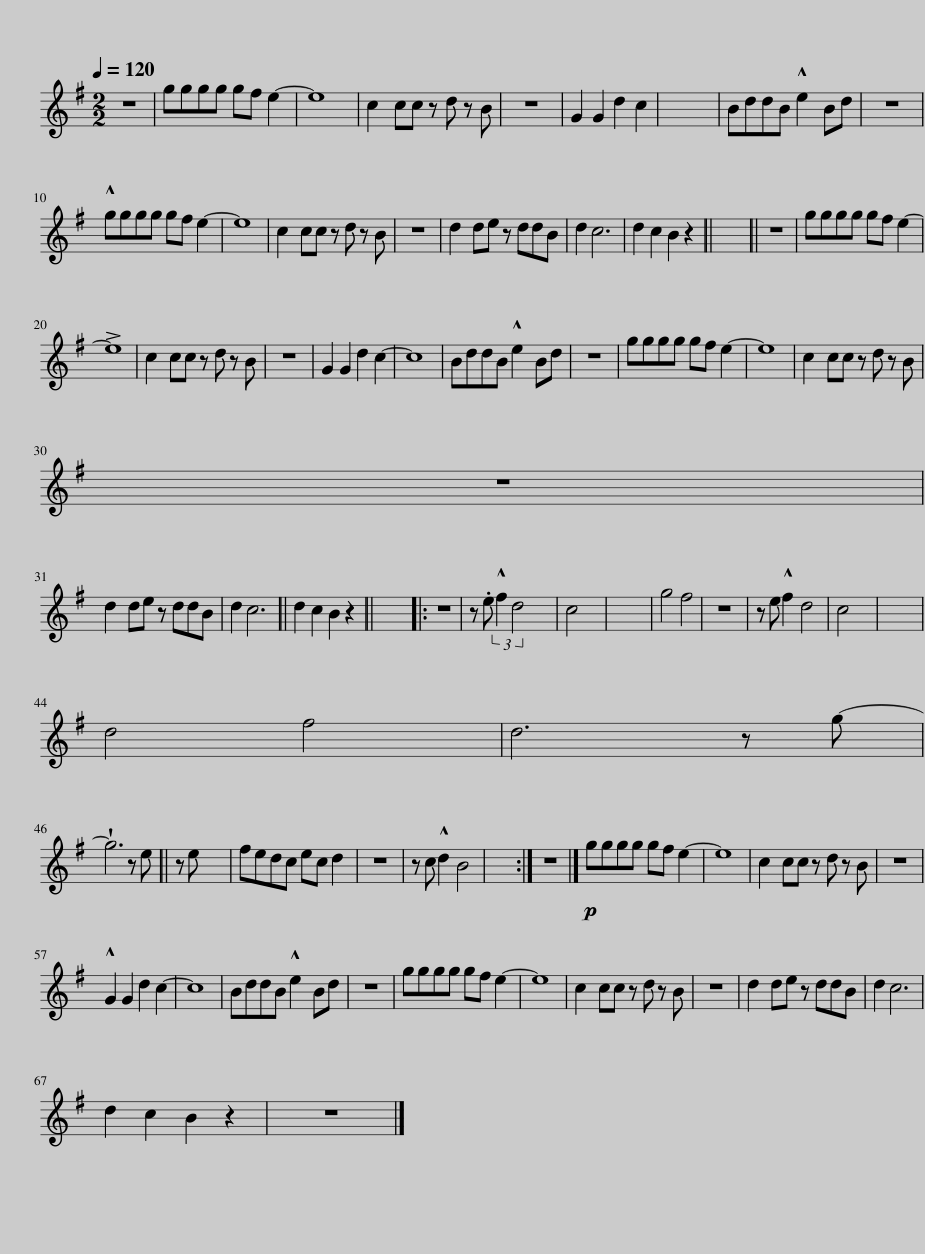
X:1
L:1/8
Q:1/4=120
M:2/2
I:linebreak $
K:G
V:1 treble
V:1
 z8 | gggg gf e2- | e8 | c2 cc z d z B | z8 | %5
 G2 G2 d2 c2 | x8 | BddB !^!e2 Bd | z8 |$ !^!gggg gf e2- | %10
 e8 | c2 cc z d z B | z8 | d2 de z ddB | d2 c6 | %15
 d2 c2 B2 z2 | x8 | z8 | gggg gf e2- |$ !>!e8 | %20
 c2 cc z d z B | z8 | G2 G2 d2 c2- | c8 | BddB !^!e2 Bd | %25
 z8 | gggg gf e2- | e8 | c2 cc z d z B |$ z8 |$ %30
 d2 de z ddB | d2 c6 | d2 c2 B2 z2 | x8 |: z8 | %35
 z .e (3:2:2!^!f2 d4 x2 | c4 x4 | x8 | g4 f4 | z8 | %40
 z e !^!f2 d4 | c4 x4 | x8 |$ d4 f4 | d6 z g- |$ %45
 !wedge!g6 z e | z e x6 | fedc ec d2 | z8 | z c !^!d2 B4 | %50
 x8 :| z8 |]!p! gggg gf e2- | e8 | c2 cc z d z B | %55
 z8 |$ !^!G2 G2 d2 c2- | c8 | BddB !^!e2 Bd | z8 | %60
 gggg gf e2- | e8 | c2 cc z d z B | z8 | d2 de z ddB | %65
 d2 c6 |$ d2 c2 B2 z2 | z8 |] %68
